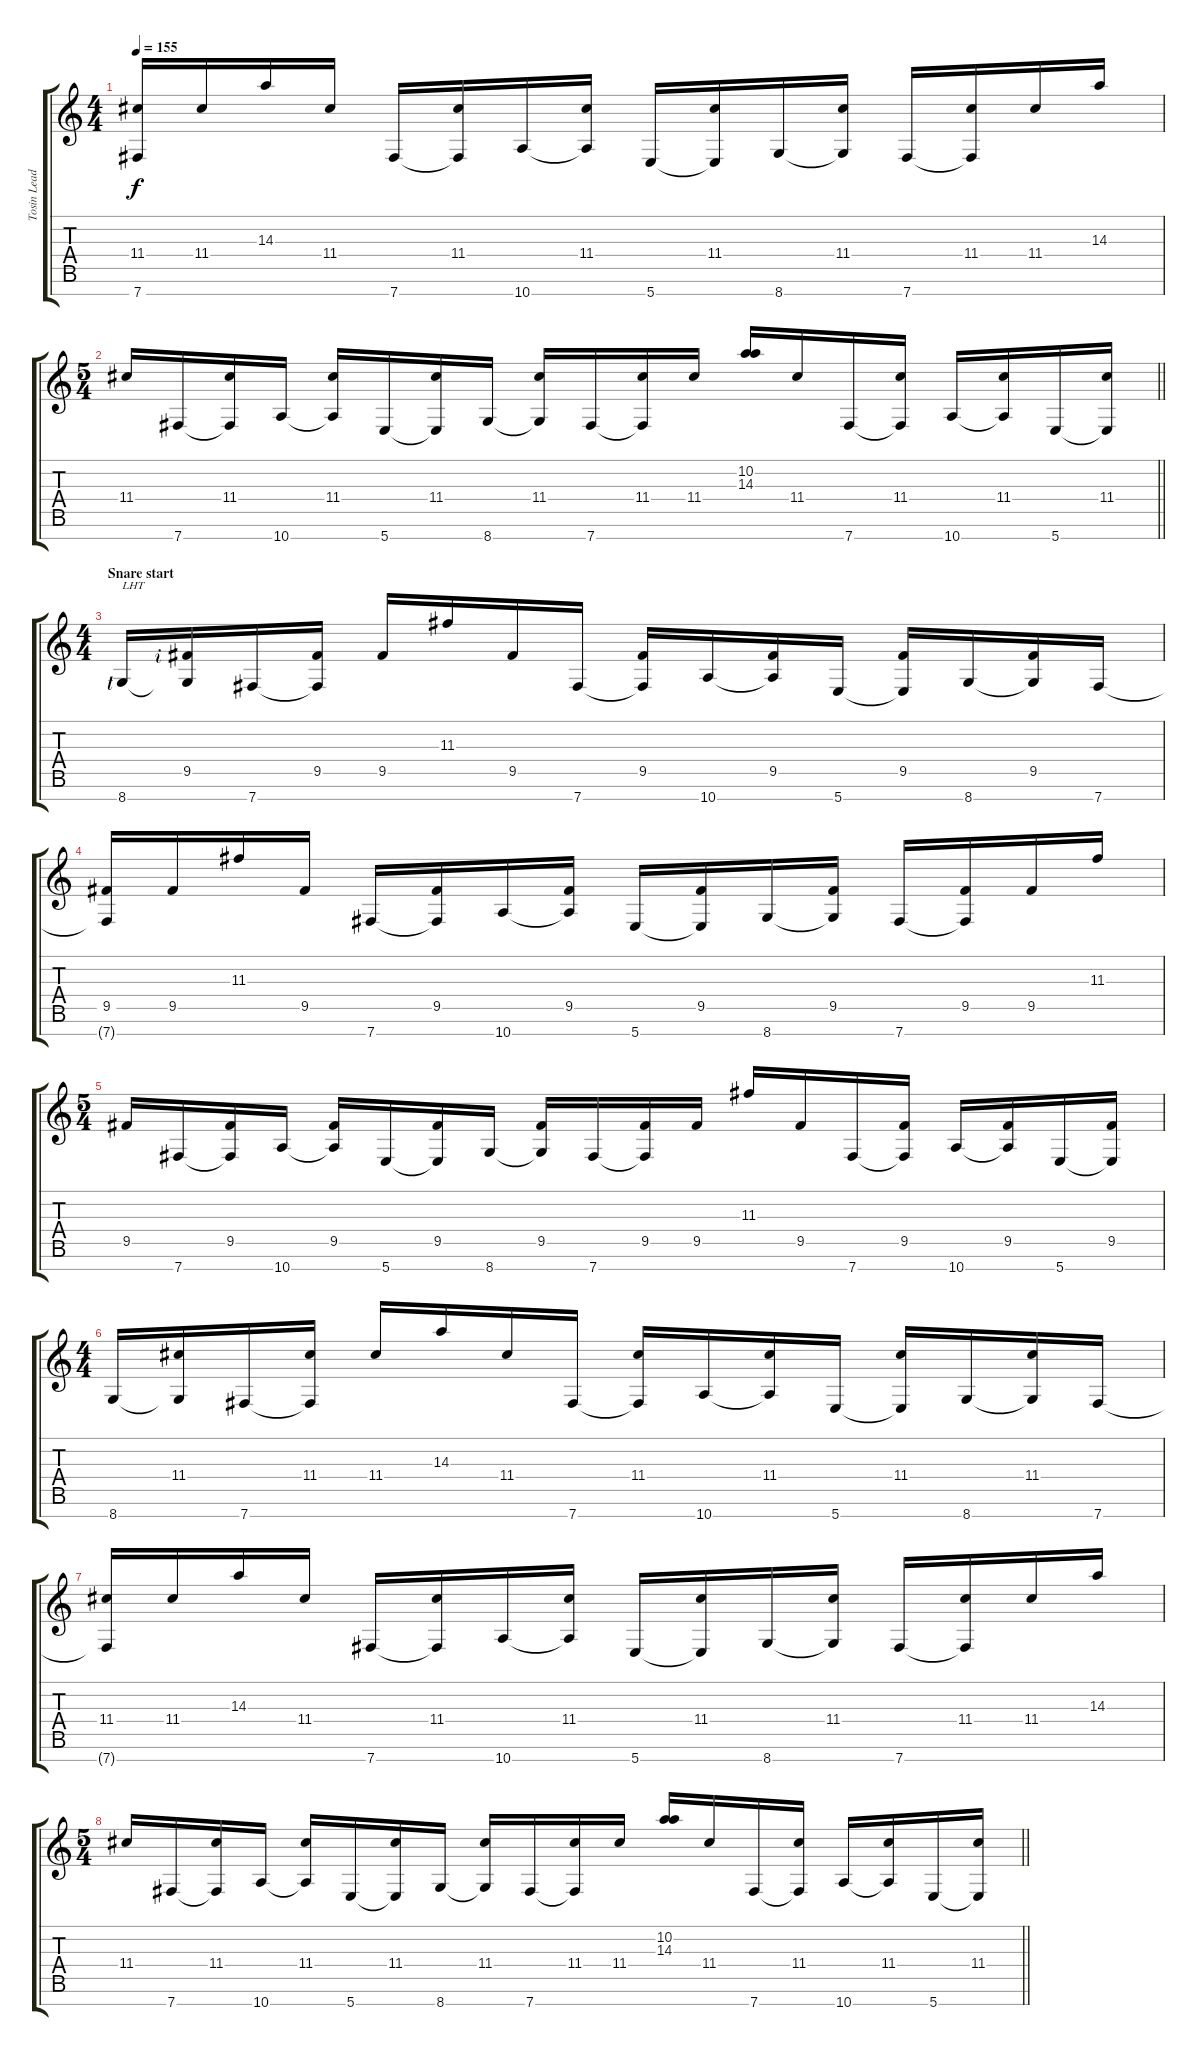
\track ("Tosin Lead Left" "Tosin Lead") {instrument distortionguitar}
\staff {score tabs}
\tuning (E4 B3 G3 D3 A2 D2 B1) {hide}
\ts (4 4)
\tempo 155
\clef g2
\ks c
(11.4 7.7{t}).16{dy f} 11.4.16 14.3.16 11.4.16 7.7.16 (11.4 7.7{t}).16 10.7.16 (11.4 10.7{t}).16 5.7.16 (11.4 5.7{t}).16 8.7.16 (11.4 8.7{t}).16 7.7.16 (11.4 7.7{t}).16 11.4.16 14.3.16 |
\ts (5 4)
\barLineRight lightlight
11.4.16 7.7.16 (11.4 7.7{t}).16 10.7.16 (11.4 10.7{t}).16 5.7.16 (11.4 5.7{t}).16 8.7.16 (11.4 8.7{t}).16 7.7.16 (11.4 7.7{t}).16 11.4.16 (10.2 14.3).16 11.4.16 7.7.16 (11.4 7.7{t}).16 10.7.16 (11.4 10.7{t}).16 5.7.16 (11.4 5.7{t}).16 |
\ts (4 4)
\section ("" "Snare start")
8.7{lf 1}.16{txt "LHT" instrument electricguitarjazz} (9.5{rf 2} 8.7{t}).16 7.7.16 (9.5 7.7{t}).16 9.5.16 11.3.16 9.5.16 7.7.16 (9.5 7.7{t}).16 10.7.16 (9.5 10.7{t}).16 5.7.16 (9.5 5.7{t}).16 8.7.16 (9.5 8.7{t}).16 7.7.16 |
(9.5 7.7{t}).16 9.5.16 11.3.16 9.5.16 7.7.16 (9.5 7.7{t}).16 10.7.16 (9.5 10.7{t}).16 5.7.16 (9.5 5.7{t}).16 8.7.16 (9.5 8.7{t}).16 7.7.16 (9.5 7.7{t}).16 9.5.16 11.3.16 |
\ts (5 4)
9.5.16 7.7.16 (9.5 7.7{t}).16 10.7.16 (9.5 10.7{t}).16 5.7.16 (9.5 5.7{t}).16 8.7.16 (9.5 8.7{t}).16 7.7.16 (9.5 7.7{t}).16 9.5.16 11.3.16 9.5.16 7.7.16 (9.5 7.7{t}).16 10.7.16 (9.5 10.7{t}).16 5.7.16 (9.5 5.7{t}).16 |
\ts (4 4)
8.7.16 (11.4 8.7{t}).16 7.7.16 (11.4 7.7{t}).16 11.4.16 14.3.16 11.4.16 7.7.16 (11.4 7.7{t}).16 10.7.16 (11.4 10.7{t}).16 5.7.16 (11.4 5.7{t}).16 8.7.16 (11.4 8.7{t}).16 7.7.16 |
(11.4 7.7{t}).16 11.4.16 14.3.16 11.4.16 7.7.16 (11.4 7.7{t}).16 10.7.16 (11.4 10.7{t}).16 5.7.16 (11.4 5.7{t}).16 8.7.16 (11.4 8.7{t}).16 7.7.16 (11.4 7.7{t}).16 11.4.16 14.3.16 |
\ts (5 4)
\barLineRight lightlight
11.4.16 7.7.16 (11.4 7.7{t}).16 10.7.16 (11.4 10.7{t}).16 5.7.16 (11.4 5.7{t}).16 8.7.16 (11.4 8.7{t}).16 7.7.16 (11.4 7.7{t}).16 11.4.16 (10.2 14.3).16 11.4.16 7.7.16 (11.4 7.7{t}).16 10.7.16 (11.4 10.7{t}).16 5.7.16 (11.4 5.7{t}).16
